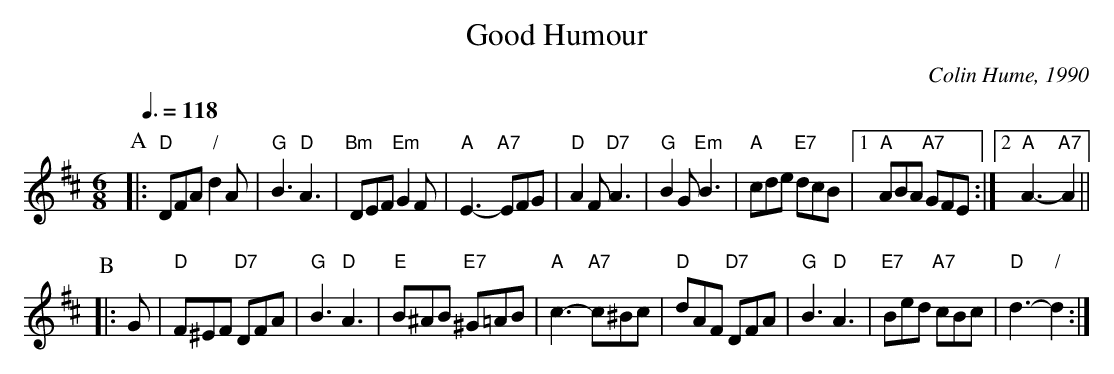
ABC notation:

X:1
T:Good Humour
C:Colin Hume, 1990
L:1/8
M:6/8
Q:3/8=118
K:D
P:A
|: "D"DFA "/"d2A | "G"B3 "D"A3 | "Bm"DEF "Em"G2F | "A"E3- "A7"EFG |\
"D"A2F "D7"A3 | "G"B2G "Em"B3 | "A"cde "E7"dcB |1 "A"ABA "A7"GFE :|2 "A"A3- "A7"A2 ||
P:B
|: G | "D"F^EF "D7"DFA | "G"B3 "D"A3 | "E"B^AB "E7"^G=AB | "A"c3- "A7"c^Bc |\
"D"dAF "D7"DFA | "G"B3 "D"A3 | "E7"Bed "A7"cBc | "D"d3- "/"d2 :|
